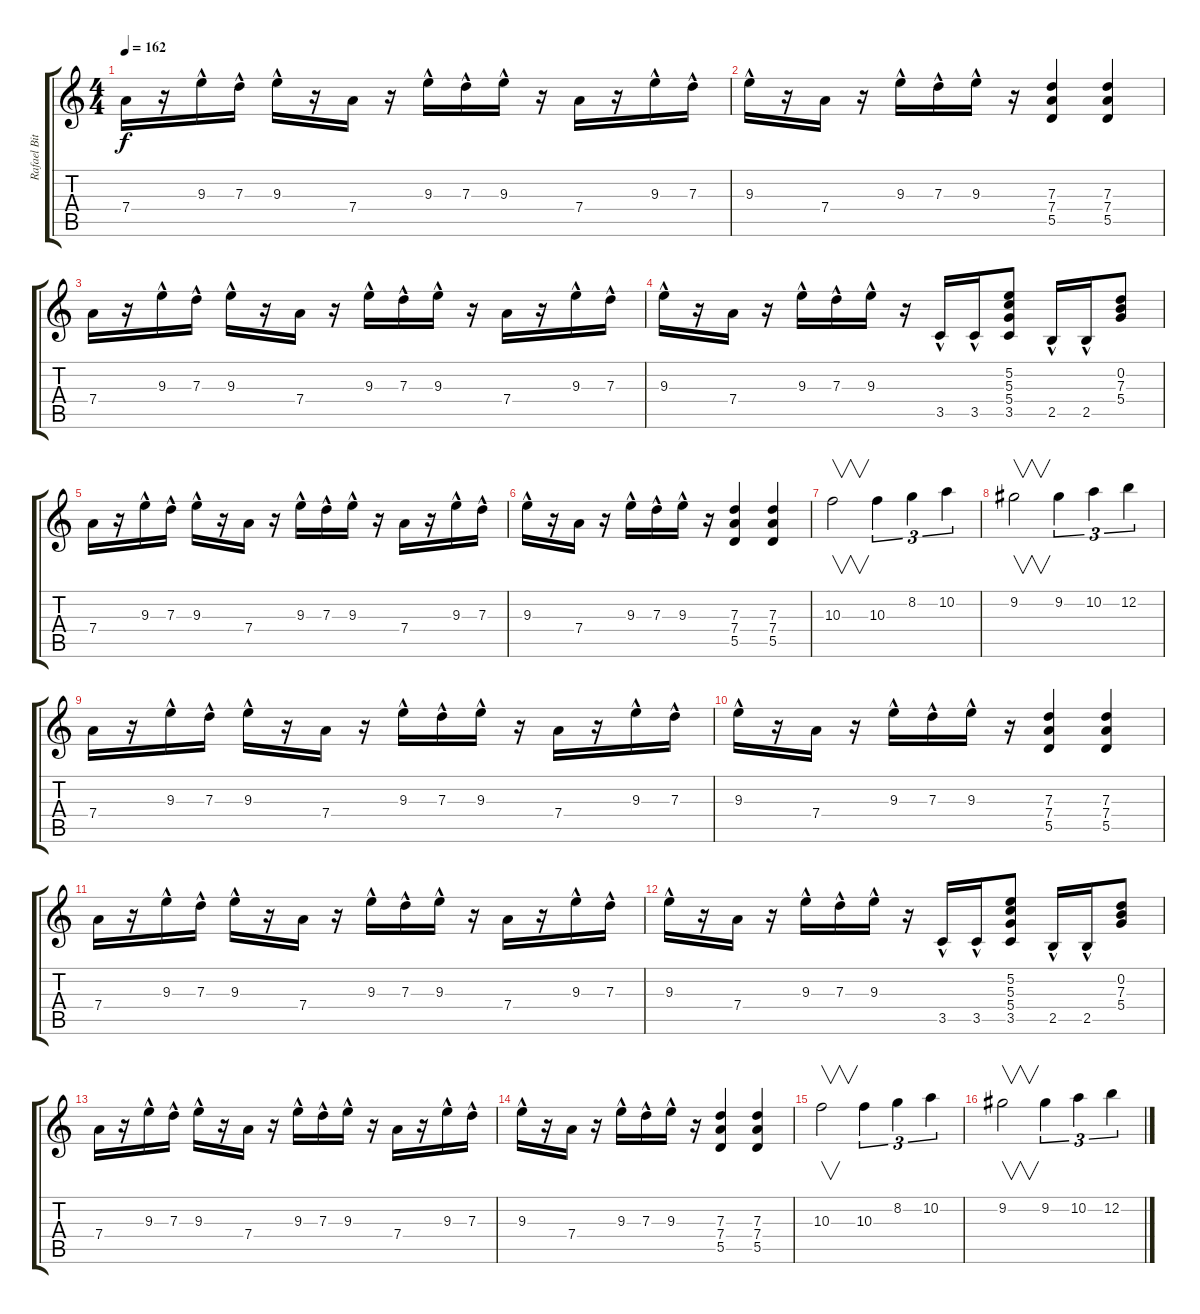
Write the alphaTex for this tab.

\track ("Rafael Bittencourt" "Rafael Bit") {instrument distortionguitar}
\staff {score tabs}
\tuning (E4 B3 G3 D3 A2 E2) {hide}
\ts (4 4)
\tempo 162
\clef g2
\ks c
7.4.16{dy f instrument distortionguitar} r.16 9.3{hac}.16 7.3{hac}.16 9.3{hac}.16 r.16 7.4.16 r.16 9.3{hac}.16 7.3{hac}.16 9.3{hac}.16 r.16 7.4.16 r.16 9.3{hac}.16 7.3{hac}.16 |
9.3{hac}.16 r.16 7.4.16 r.16 9.3{hac}.16 7.3{hac}.16 9.3{hac}.16 r.16 (7.3 7.4 5.5).4 (7.3 7.4 5.5).4 |
7.4.16 r.16 9.3{hac}.16 7.3{hac}.16 9.3{hac}.16 r.16 7.4.16 r.16 9.3{hac}.16 7.3{hac}.16 9.3{hac}.16 r.16 7.4.16 r.16 9.3{hac}.16 7.3{hac}.16 |
9.3{hac}.16 r.16 7.4.16 r.16 9.3{hac}.16 7.3{hac}.16 9.3{hac}.16 r.16 3.5{hac}.16 3.5{hac}.16 (5.2 5.3 5.4 3.5).8 2.5{hac}.16 2.5{hac}.16 (0.2 7.3 5.4).8 |
7.4.16 r.16 9.3{hac}.16 7.3{hac}.16 9.3{hac}.16 r.16 7.4.16 r.16 9.3{hac}.16 7.3{hac}.16 9.3{hac}.16 r.16 7.4.16 r.16 9.3{hac}.16 7.3{hac}.16 |
9.3{hac}.16 r.16 7.4.16 r.16 9.3{hac}.16 7.3{hac}.16 9.3{hac}.16 r.16 (7.3 7.4 5.5).4 (7.3 7.4 5.5).4 |
10.3.2{v} 10.3.4{tu (3 2)} 8.2.4{tu (3 2)} 10.2.4{tu (3 2)} |
9.2.2{v} 9.2.4{tu (3 2)} 10.2.4{tu (3 2)} 12.2.4{tu (3 2)} |
7.4.16 r.16 9.3{hac}.16 7.3{hac}.16 9.3{hac}.16 r.16 7.4.16 r.16 9.3{hac}.16 7.3{hac}.16 9.3{hac}.16 r.16 7.4.16 r.16 9.3{hac}.16 7.3{hac}.16 |
9.3{hac}.16 r.16 7.4.16 r.16 9.3{hac}.16 7.3{hac}.16 9.3{hac}.16 r.16 (7.3 7.4 5.5).4 (7.3 7.4 5.5).4 |
7.4.16 r.16 9.3{hac}.16 7.3{hac}.16 9.3{hac}.16 r.16 7.4.16 r.16 9.3{hac}.16 7.3{hac}.16 9.3{hac}.16 r.16 7.4.16 r.16 9.3{hac}.16 7.3{hac}.16 |
9.3{hac}.16 r.16 7.4.16 r.16 9.3{hac}.16 7.3{hac}.16 9.3{hac}.16 r.16 3.5{hac}.16 3.5{hac}.16 (5.2 5.3 5.4 3.5).8 2.5{hac}.16 2.5{hac}.16 (0.2 7.3 5.4).8 |
7.4.16 r.16 9.3{hac}.16 7.3{hac}.16 9.3{hac}.16 r.16 7.4.16 r.16 9.3{hac}.16 7.3{hac}.16 9.3{hac}.16 r.16 7.4.16 r.16 9.3{hac}.16 7.3{hac}.16 |
9.3{hac}.16 r.16 7.4.16 r.16 9.3{hac}.16 7.3{hac}.16 9.3{hac}.16 r.16 (7.3 7.4 5.5).4 (7.3 7.4 5.5).4 |
10.3.2{v} 10.3.4{tu (3 2)} 8.2.4{tu (3 2)} 10.2.4{tu (3 2)} |
9.2.2{v} 9.2.4{tu (3 2)} 10.2.4{tu (3 2)} 12.2.4{tu (3 2)}
